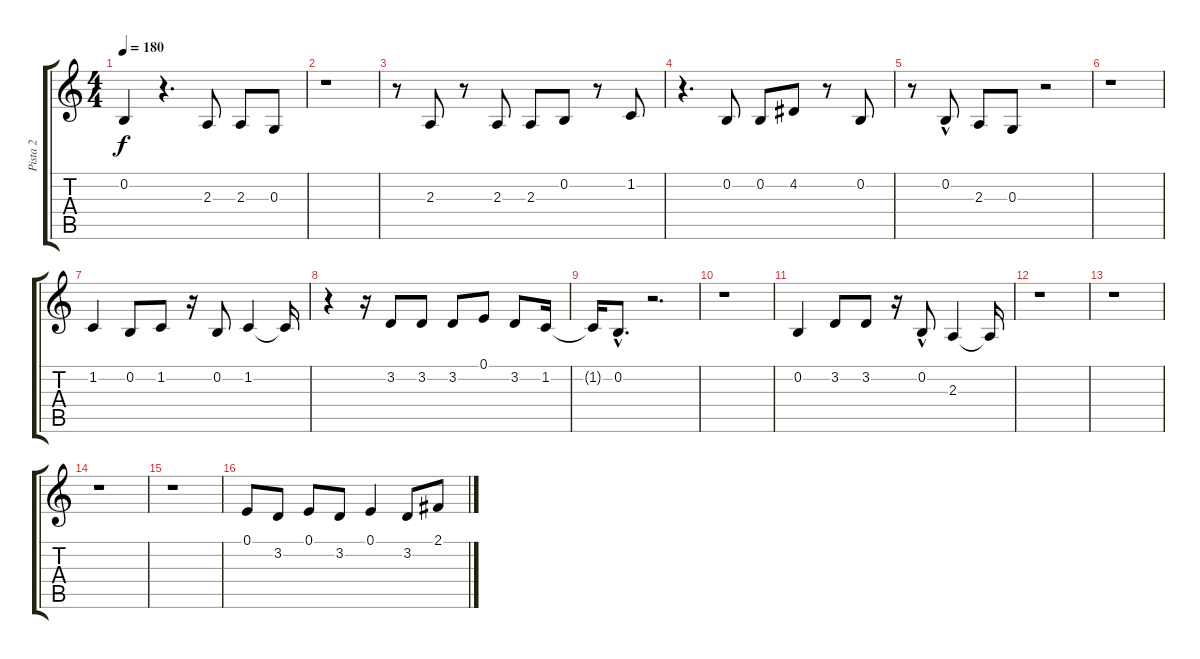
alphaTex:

\track ("Pista 2" "Pista 2") {instrument brightacousticpiano}
\staff {score tabs}
\tuning (E4 B3 G3 D3 A2 E2) {hide}
\ts (4 4)
\tempo 180
\clef g2
\ks c
0.2.4{dy f} r.4{d} 2.3.8 2.3.8 0.3.8 |
r.1 |
r.8 2.3.8 r.8 2.3.8 2.3.8 0.2.8 r.8 1.2.8 |
r.4{d} 0.2.8 0.2.8 4.2.8 r.8 0.2.8 |
r.8 0.2{hac}.8 2.3.8 0.3.8 r.2 |
r.1 |
1.2.4 0.2.8 1.2.8 r.16 0.2.8 1.2.4 1.2{t}.16 |
r.4 r.16 3.2.8 3.2.8 3.2.8 0.1.8 3.2.8 1.2.16 |
1.2{t}.16 0.2{hac}.8{d} r.2{d} |
r.1 |
0.2.4 3.2.8 3.2.8 r.16 0.2{hac}.8 2.3.4 2.3{t}.16 |
r.1 |
r.1 |
r.1 |
r.1 |
0.1.8 3.2.8 0.1.8 3.2.8 0.1.4 3.2.8 2.1.8
